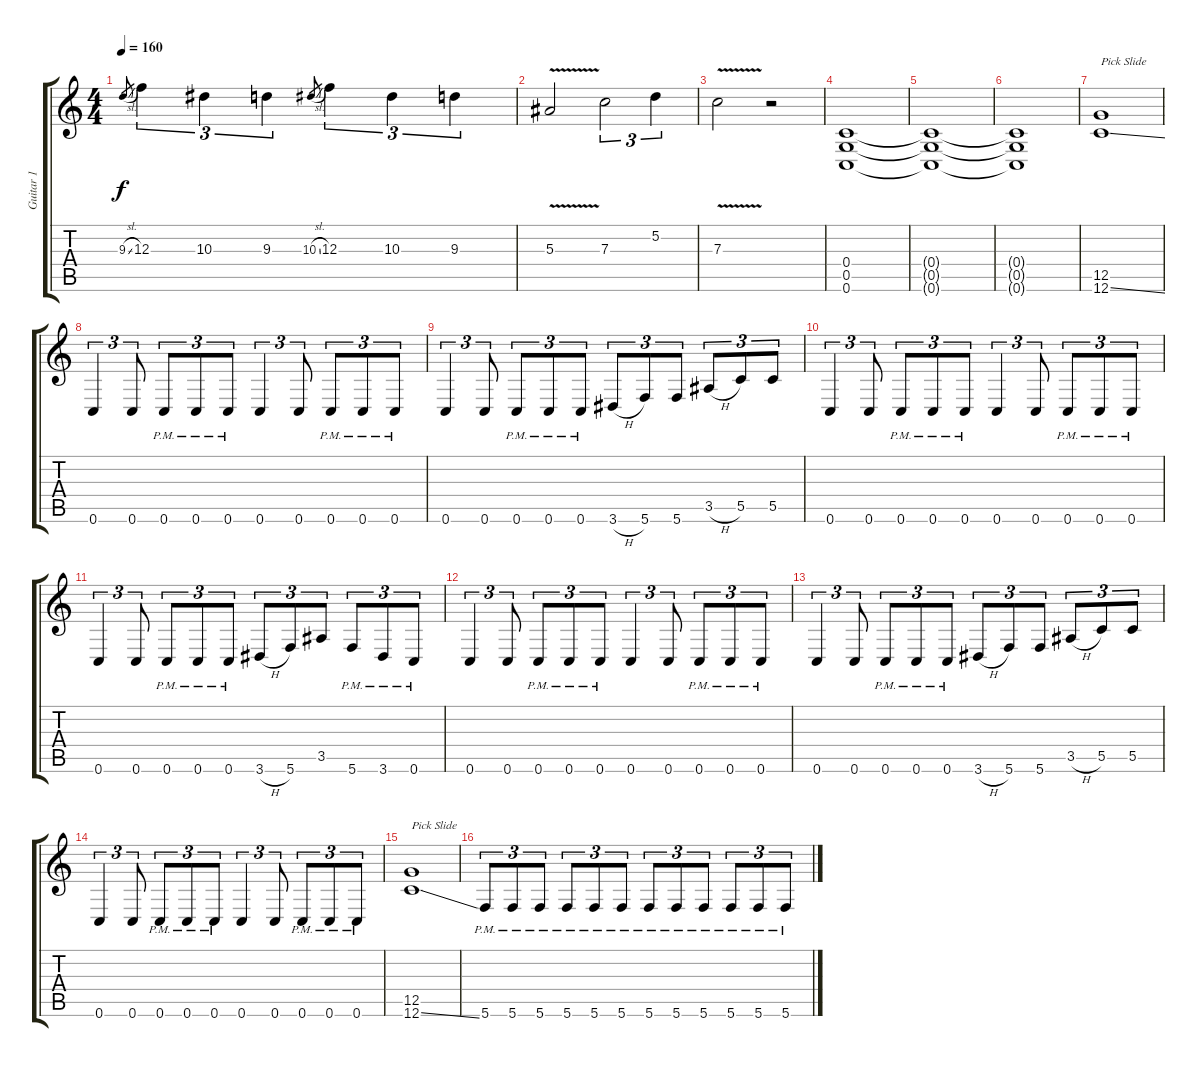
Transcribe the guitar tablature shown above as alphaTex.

\track ("Guitar 1" "Guitar 1") {instrument distortionguitar}
\staff {score tabs}
\tuning (D4 A3 F3 C3 G2 C2) {hide}
\ts (4 4)
\tempo 160
\clef g2
\ks c
9.3{sl}.8{gr dy f} 12.3.4{tu (3 2)} 10.3.4{tu (3 2)} 9.3.4{tu (3 2)} 10.3{sl}.8{gr} 12.3.4{tu (3 2)} 10.3.4{tu (3 2)} 9.3.4{tu (3 2)} |
5.3{v}.2 7.3.2{tu (3 2)} 5.2.4{tu (3 2)} |
7.3{v}.2 r.2 |
(0.4 0.5 0.6).1 |
(0.4{t} 0.5{t} 0.6{t}).1 |
(0.4{t} 0.5{t} 0.6{t}).1 |
(12.5 12.6{ss}).1{txt "Pick Slide"} |
0.6.4{tu (3 2)} 0.6.8{tu (3 2)} 0.6{pm}.8{tu (3 2)} 0.6{pm}.8{tu (3 2)} 0.6{pm}.8{tu (3 2)} 0.6.4{tu (3 2)} 0.6.8{tu (3 2)} 0.6{pm}.8{tu (3 2)} 0.6{pm}.8{tu (3 2)} 0.6{pm}.8{tu (3 2)} |
0.6.4{tu (3 2)} 0.6.8{tu (3 2)} 0.6{pm}.8{tu (3 2)} 0.6{pm}.8{tu (3 2)} 0.6{pm}.8{tu (3 2)} 3.6{h}.8{tu (3 2)} 5.6.8{tu (3 2)} 5.6.8{tu (3 2)} 3.5{h}.8{tu (3 2)} 5.5.8{tu (3 2)} 5.5.8{tu (3 2)} |
0.6.4{tu (3 2)} 0.6.8{tu (3 2)} 0.6{pm}.8{tu (3 2)} 0.6{pm}.8{tu (3 2)} 0.6{pm}.8{tu (3 2)} 0.6.4{tu (3 2)} 0.6.8{tu (3 2)} 0.6{pm}.8{tu (3 2)} 0.6{pm}.8{tu (3 2)} 0.6{pm}.8{tu (3 2)} |
0.6.4{tu (3 2)} 0.6.8{tu (3 2)} 0.6{pm}.8{tu (3 2)} 0.6{pm}.8{tu (3 2)} 0.6{pm}.8{tu (3 2)} 3.6{h}.8{tu (3 2)} 5.6.8{tu (3 2)} 3.5.8{tu (3 2)} 5.6{pm}.8{tu (3 2)} 3.6{pm}.8{tu (3 2)} 0.6{pm}.8{tu (3 2)} |
0.6.4{tu (3 2)} 0.6.8{tu (3 2)} 0.6{pm}.8{tu (3 2)} 0.6{pm}.8{tu (3 2)} 0.6{pm}.8{tu (3 2)} 0.6.4{tu (3 2)} 0.6.8{tu (3 2)} 0.6{pm}.8{tu (3 2)} 0.6{pm}.8{tu (3 2)} 0.6{pm}.8{tu (3 2)} |
0.6.4{tu (3 2)} 0.6.8{tu (3 2)} 0.6{pm}.8{tu (3 2)} 0.6{pm}.8{tu (3 2)} 0.6{pm}.8{tu (3 2)} 3.6{h}.8{tu (3 2)} 5.6.8{tu (3 2)} 5.6.8{tu (3 2)} 3.5{h}.8{tu (3 2)} 5.5.8{tu (3 2)} 5.5.8{tu (3 2)} |
0.6.4{tu (3 2)} 0.6.8{tu (3 2)} 0.6{pm}.8{tu (3 2)} 0.6{pm}.8{tu (3 2)} 0.6{pm}.8{tu (3 2)} 0.6.4{tu (3 2)} 0.6.8{tu (3 2)} 0.6{pm}.8{tu (3 2)} 0.6{pm}.8{tu (3 2)} 0.6{pm}.8{tu (3 2)} |
(12.5 12.6{ss}).1{txt "Pick Slide"} |
5.6{pm}.8{tu (3 2)} 5.6{pm}.8{tu (3 2)} 5.6{pm}.8{tu (3 2)} 5.6{pm}.8{tu (3 2)} 5.6{pm}.8{tu (3 2)} 5.6{pm}.8{tu (3 2)} 5.6{pm}.8{tu (3 2)} 5.6{pm}.8{tu (3 2)} 5.6{pm}.8{tu (3 2)} 5.6{pm}.8{tu (3 2)} 5.6{pm}.8{tu (3 2)} 5.6{pm}.8{tu (3 2)}
